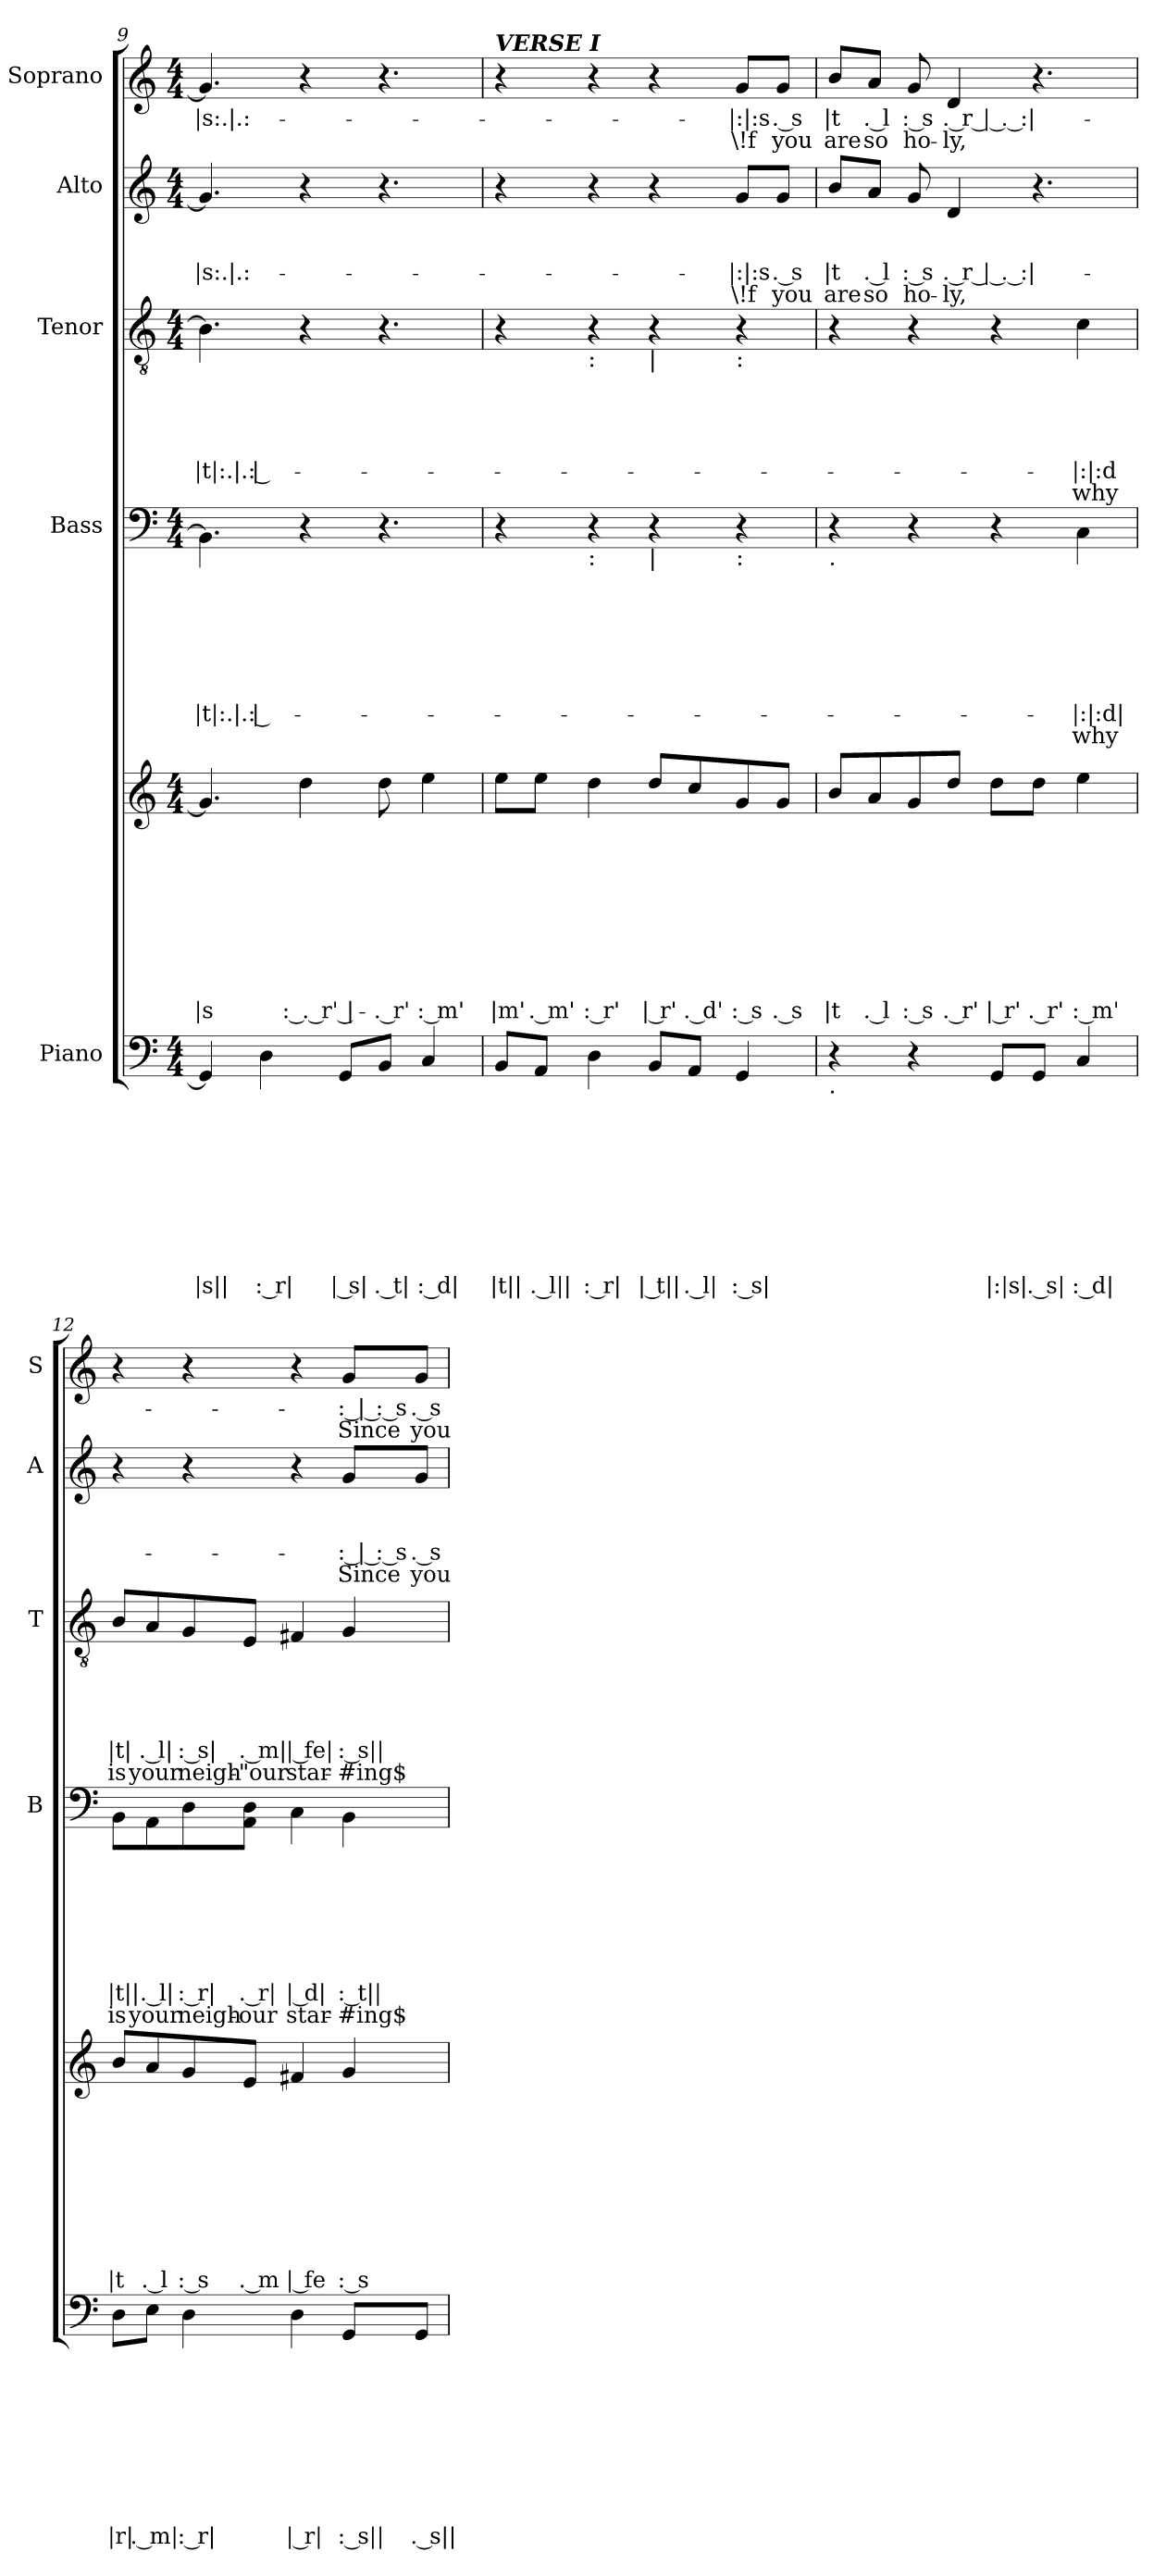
**kern	**text	**text	**text	**text	**text	**text	**text	**text	**text	**kern	**text	**text	**text	**text	**text	**text	**text	**text	**text	**kern	**text	**text	**text	**text	**text	**text	**text	**text	**kern	**text	**text	**text	**text	**text	**text	**kern	**text	**text	**text	**text	**kern	**text	**text
*part5	*part5	*part5	*part5	*part5	*part5	*part5	*part5	*part5	*part5	*part5	*part5	*part5	*part5	*part5	*part5	*part5	*part5	*part5	*part5	*part4	*part4	*part4	*part4	*part4	*part4	*part4	*part4	*part4	*part3	*part3	*part3	*part3	*part3	*part3	*part3	*part2	*part2	*part2	*part2	*part2	*part1	*part1	*part1
*staff6	*staff6	*staff6	*staff6	*staff6	*staff6	*staff6	*staff6	*staff6	*staff6	*staff5	*staff5	*staff5	*staff5	*staff5	*staff5	*staff5	*staff5	*staff5	*staff5	*staff4	*staff4	*staff4	*staff4	*staff4	*staff4	*staff4	*staff4	*staff4	*staff3	*staff3	*staff3	*staff3	*staff3	*staff3	*staff3	*staff2	*staff2	*staff2	*staff2	*staff2	*staff1	*staff1	*staff1
*I"Piano	*	*	*	*	*	*	*	*	*	*	*	*	*	*	*	*	*	*	*	*I"Bass	*	*	*	*	*	*	*	*	*I"Tenor	*	*	*	*	*	*	*I"Alto	*	*	*	*	*I"Soprano	*	*
*	*	*	*	*	*	*	*	*	*	*	*	*	*	*	*	*	*	*	*	*I'B	*	*	*	*	*	*	*	*	*I'T	*	*	*	*	*	*	*I'A	*	*	*	*	*I'S	*	*
*clefF4	*	*	*	*	*	*	*	*	*	*clefG2	*	*	*	*	*	*	*	*	*	*clefF4	*	*	*	*	*	*	*	*	*clefGv2	*	*	*	*	*	*	*clefG2	*	*	*	*	*clefG2	*	*
*k[]	*	*	*	*	*	*	*	*	*	*k[]	*	*	*	*	*	*	*	*	*	*k[]	*	*	*	*	*	*	*	*	*k[]	*	*	*	*	*	*	*k[]	*	*	*	*	*k[]	*	*
*C:	*	*	*	*	*	*	*	*	*	*C:	*	*	*	*	*	*	*	*	*	*C:	*	*	*	*	*	*	*	*	*C:	*	*	*	*	*	*	*C:	*	*	*	*	*C:	*	*
*M4/4	*	*	*	*	*	*	*	*	*	*M4/4	*	*	*	*	*	*	*	*	*	*M4/4	*	*	*	*	*	*	*	*	*M4/4	*	*	*	*	*	*	*M4/4	*	*	*	*	*M4/4	*	*
=9	=9	=9	=9	=9	=9	=9	=9	=9	=9	=9	=9	=9	=9	=9	=9	=9	=9	=9	=9	=9	=9	=9	=9	=9	=9	=9	=9	=9	=9	=9	=9	=9	=9	=9	=9	=9	=9	=9	=9	=9	=9	=9	=9
!	!	!	!	!	!	!	!	!	!LO:LY:b:rj	!	!	!	!	!	!	!	!	!	!LO:LY:b:rj	!	!	!	!	!	!	!	!LO:LY:b:rj	!	!	!	!	!	!	!LO:LY:b:rj	!	!	!	!	!LO:LY:b:rj	!	!	!LO:LY:b:rj	!
4GG/]	.	.	.	.	.	.	.	.	|s||	4.g/]	.	.	.	.	.	.	.	.	|s	4.BB\]	.	.	.	.	.	.	|t|:.|.: |-	.	4.B\]	.	.	.	.	|t|:.|.: |-	.	4.g/]	.	.	|s:.|.:-	.	4.g/]	|s:.|.:-	.
!	!	!	!	!	!	!	!	!	!LO:LY:b:rj	!	!	!	!	!	!	!	!	!	!	!	!	!	!	!	!	!	!	!	!	!	!	!	!	!	!	!	!	!	!	!	!	!	!
4D\	.	.	.	.	.	.	.	.	: r|	.	.	.	.	.	.	.	.	.	.	.	.	.	.	.	.	.	.	.	.	.	.	.	.	.	.	.	.	.	.	.	.	.	.
!	!	!	!	!	!	!	!	!	!	!	!	!	!	!	!	!	!	!	!LO:LY:b:rj	!	!	!	!	!	!	!	!	!	!	!	!	!	!	!	!	!	!	!	!	!	!	!	!
.	.	.	.	.	.	.	.	.	.	4dd\	.	.	.	.	.	.	.	.	: . r' |-	4r	.	.	.	.	.	.	.	.	4r	.	.	.	.	.	.	4r	.	.	.	.	4r	.	.
!	!	!	!	!	!	!	!	!	!LO:LY:b:rj	!	!	!	!	!	!	!	!	!	!	!	!	!	!	!	!	!	!	!	!	!	!	!	!	!	!	!	!	!	!	!	!	!	!
8GG/L	.	.	.	.	.	.	.	.	| s|	.	.	.	.	.	.	.	.	.	.	.	.	.	.	.	.	.	.	.	.	.	.	.	.	.	.	.	.	.	.	.	.	.	.
!	!	!	!	!	!	!	!	!	!LO:LY:b:rj	!	!	!	!	!	!	!	!	!	!LO:LY:b:rj	!	!	!	!	!	!	!	!	!	!	!	!	!	!	!	!	!	!	!	!	!	!	!	!
8BB/J	.	.	.	.	.	.	.	.	. t|	8dd\	.	.	.	.	.	.	.	.	-. r'	4.r	.	.	.	.	.	.	.	.	4.r	.	.	.	.	.	.	4.r	.	.	.	.	4.r	.	.
!	!	!	!	!	!	!	!	!	!LO:LY:b:rj	!	!	!	!	!	!	!	!	!	!LO:LY:b:rj	!	!	!	!	!	!	!	!	!	!	!	!	!	!	!	!	!	!	!	!	!	!	!	!
4C/	.	.	.	.	.	.	.	.	: d|	4ee\	.	.	.	.	.	.	.	.	: m'	.	.	.	.	.	.	.	.	.	.	.	.	.	.	.	.	.	.	.	.	.	.	.	.
=10	=10	=10	=10	=10	=10	=10	=10	=10	=10	=10	=10	=10	=10	=10	=10	=10	=10	=10	=10	=10	=10	=10	=10	=10	=10	=10	=10	=10	=10	=10	=10	=10	=10	=10	=10	=10	=10	=10	=10	=10	=10	=10	=10
!	!	!	!	!	!	!	!	!	!	!	!	!	!	!	!	!	!	!	!	!	!	!	!	!	!	!	!	!	!	!	!	!	!	!	!	!	!	!	!	!	!LO:TX:a:Bi:t=VERSE I	!	!
!	!	!	!	!	!	!	!	!	!LO:LY:b:rj	!	!	!	!	!	!	!	!	!	!LO:LY:b:rj	!	!	!	!	!	!	!	!	!	!	!	!	!	!	!	!	!	!	!	!	!	!	!	!
8BB/L	.	.	.	.	.	.	.	.	|t||	8ee\L	.	.	.	.	.	.	.	.	|m'	4r	.	.	.	.	.	.	.	.	4r	.	.	.	.	.	.	4r	.	.	.	.	4r	.	.
!	!	!	!	!	!	!	!	!	!LO:LY:b:rj	!	!	!	!	!	!	!	!	!	!LO:LY:b:rj	!	!	!	!	!	!	!	!	!	!	!	!	!	!	!	!	!	!	!	!	!	!	!	!
8AA/J	.	.	.	.	.	.	.	.	. l||	8ee\J	.	.	.	.	.	.	.	.	. m'	.	.	.	.	.	.	.	.	.	.	.	.	.	.	.	.	.	.	.	.	.	.	.	.
!	!	!	!	!	!	!	!	!	!	!	!	!	!	!	!	!	!	!	!	!	!	!	!	!	!	!	!	!	!LO:TX:b:t=&colon;	!	!	!	!	!	!	!	!	!	!	!	!	!	!
!	!	!	!	!	!	!	!	!	!	!	!	!	!	!	!	!	!	!	!	!LO:TX:b:t=&colon;	!	!	!	!	!	!	!	!	!	!	!	!	!	!	!	!	!	!	!	!	!	!	!
!	!	!	!	!	!	!	!	!	!LO:LY:b:rj	!	!	!	!	!	!	!	!	!	!LO:LY:b:rj	!	!	!	!	!	!	!	!	!	!	!	!	!	!	!	!	!	!	!	!	!	!	!	!
4D\	.	.	.	.	.	.	.	.	: r|	4dd\	.	.	.	.	.	.	.	.	: r'	4r	.	.	.	.	.	.	.	.	4r	.	.	.	.	.	.	4r	.	.	.	.	4r	.	.
!	!	!	!	!	!	!	!	!	!	!	!	!	!	!	!	!	!	!	!	!	!	!	!	!	!	!	!	!	!LO:TX:b:t=|	!	!	!	!	!	!	!	!	!	!	!	!	!	!
!	!	!	!	!	!	!	!	!	!	!	!	!	!	!	!	!	!	!	!	!LO:TX:b:t=|	!	!	!	!	!	!	!	!	!	!	!	!	!	!	!	!	!	!	!	!	!	!	!
!	!	!	!	!	!	!	!	!	!LO:LY:b:rj	!	!	!	!	!	!	!	!	!	!LO:LY:b:rj	!	!	!	!	!	!	!	!	!	!	!	!	!	!	!	!	!	!	!	!	!	!	!	!
8BB/L	.	.	.	.	.	.	.	.	| t||	8dd/L	.	.	.	.	.	.	.	.	| r'	4r	.	.	.	.	.	.	.	.	4r	.	.	.	.	.	.	4r	.	.	.	.	4r	.	.
!	!	!	!	!	!	!	!	!	!LO:LY:b:rj	!	!	!	!	!	!	!	!	!	!LO:LY:b:rj	!	!	!	!	!	!	!	!	!	!	!	!	!	!	!	!	!	!	!	!	!	!	!	!
8AA/J	.	.	.	.	.	.	.	.	. l|	8cc/	.	.	.	.	.	.	.	.	. d'	.	.	.	.	.	.	.	.	.	.	.	.	.	.	.	.	.	.	.	.	.	.	.	.
!	!	!	!	!	!	!	!	!	!	!	!	!	!	!	!	!	!	!	!	!	!	!	!	!	!	!	!	!	!LO:TX:b:t=&colon;	!	!	!	!	!	!	!	!	!	!	!	!	!	!
!	!	!	!	!	!	!	!	!	!	!	!	!	!	!	!	!	!	!	!	!LO:TX:b:t=&colon;	!	!	!	!	!	!	!	!	!	!	!	!	!	!	!	!	!	!	!	!	!	!	!
!	!	!	!	!	!	!	!	!	!LO:LY:b:rj	!	!	!	!	!	!	!	!	!	!LO:LY:b:rj	!	!	!	!	!	!	!	!	!	!	!	!	!	!	!	!	!	!	!	!LO:LY:b:rj	!LO:LY:b:rj	!	!LO:LY:b:rj	!LO:LY:b:rj
4GG/	.	.	.	.	.	.	.	.	: s|	8g/	.	.	.	.	.	.	.	.	: s	4r	.	.	.	.	.	.	.	.	4r	.	.	.	.	.	.	8g/L	.	.	-|:|:s	\!f	8g/L	-|:|:s	\!f
!	!	!	!	!	!	!	!	!	!	!	!	!	!	!	!	!	!	!	!LO:LY:b:rj	!	!	!	!	!	!	!	!	!	!	!	!	!	!	!	!	!	!	!	!LO:LY:b:rj	!LO:LY:b:rj	!	!LO:LY:b:rj	!LO:LY:b:rj
.	.	.	.	.	.	.	.	.	.	8g/J	.	.	.	.	.	.	.	.	. s	.	.	.	.	.	.	.	.	.	.	.	.	.	.	.	.	8g/J	.	.	. s	you	8g/J	. s	you
!!LO:PB:g=z
=11	=11	=11	=11	=11	=11	=11	=11	=11	=11	=11	=11	=11	=11	=11	=11	=11	=11	=11	=11	=11	=11	=11	=11	=11	=11	=11	=11	=11	=11	=11	=11	=11	=11	=11	=11	=11	=11	=11	=11	=11	=11	=11	=11
!	!	!	!	!	!	!	!	!	!	!	!	!	!	!	!	!	!	!	!	!LO:TX:b:t=.	!	!	!	!	!	!	!	!	!	!	!	!	!	!	!	!	!	!	!	!	!	!	!
!LO:TX:b:t=.	!	!	!	!	!	!	!	!	!	!	!	!	!	!	!	!	!	!	!	!	!	!	!	!	!	!	!	!	!	!	!	!	!	!	!	!	!	!	!	!	!	!	!
!	!	!	!	!	!	!	!	!	!	!	!	!	!	!	!	!	!	!	!LO:LY:b:rj	!	!	!	!	!	!	!	!	!	!	!	!	!	!	!	!	!	!	!	!LO:LY:b:rj	!LO:LY:b:rj	!	!LO:LY:b:rj	!LO:LY:b:rj
4r	.	.	.	.	.	.	.	.	.	8b/L	.	.	.	.	.	.	.	.	|t	4r	.	.	.	.	.	.	.	.	4r	.	.	.	.	.	.	8b/L	.	.	|t	are	8b/L	|t	are
!	!	!	!	!	!	!	!	!	!	!	!	!	!	!	!	!	!	!	!LO:LY:b:rj	!	!	!	!	!	!	!	!	!	!	!	!	!	!	!	!	!	!	!	!LO:LY:b:rj	!LO:LY:b:rj	!	!LO:LY:b:rj	!LO:LY:b:rj
.	.	.	.	.	.	.	.	.	.	8a/	.	.	.	.	.	.	.	.	. l	.	.	.	.	.	.	.	.	.	.	.	.	.	.	.	.	8a/J	.	.	. l	so	8a/J	. l	so
!	!	!	!	!	!	!	!	!	!	!	!	!	!	!	!	!	!	!	!LO:LY:b:rj	!	!	!	!	!	!	!	!	!	!	!	!	!	!	!	!	!	!	!	!LO:LY:b:rj	!LO:LY:b:rj	!	!LO:LY:b:rj	!LO:LY:b:rj
4r	.	.	.	.	.	.	.	.	.	8g/	.	.	.	.	.	.	.	.	: s	4r	.	.	.	.	.	.	.	.	4r	.	.	.	.	.	.	8g/	.	.	: s	ho-	8g/	: s	ho-
!	!	!	!	!	!	!	!	!	!	!	!	!	!	!	!	!	!	!	!LO:LY:b:rj	!	!	!	!	!	!	!	!	!	!	!	!	!	!	!	!	!	!	!	!LO:LY:b:rj	!LO:LY:b:rj	!	!LO:LY:b:rj	!LO:LY:b:rj
.	.	.	.	.	.	.	.	.	.	8dd/J	.	.	.	.	.	.	.	.	. r'	.	.	.	.	.	.	.	.	.	.	.	.	.	.	.	.	4d/	.	.	. r | . :|-	-ly,	4d/	. r | . :|-	-ly,
!	!	!	!	!	!	!	!	!	!LO:LY:b:rj	!	!	!	!	!	!	!	!	!	!LO:LY:b:rj	!	!	!	!	!	!	!	!	!	!	!	!	!	!	!	!	!	!	!	!	!	!	!	!
8GG/L	.	.	.	.	.	.	.	.	|:|s|	8dd\L	.	.	.	.	.	.	.	.	| r'	4r	.	.	.	.	.	.	.	.	4r	.	.	.	.	.	.	.	.	.	.	.	.	.	.
!	!	!	!	!	!	!	!	!	!LO:LY:b:rj	!	!	!	!	!	!	!	!	!	!LO:LY:b:rj	!	!	!	!	!	!	!	!	!	!	!	!	!	!	!	!	!	!	!	!	!	!	!	!
8GG/J	.	.	.	.	.	.	.	.	. s|	8dd\J	.	.	.	.	.	.	.	.	. r'	.	.	.	.	.	.	.	.	.	.	.	.	.	.	.	.	4.r	.	.	.	.	4.r	.	.
!	!	!	!	!	!	!	!	!	!LO:LY:b:rj	!	!	!	!	!	!	!	!	!	!LO:LY:b:rj	!	!	!	!	!	!	!	!LO:LY:b:rj	!LO:LY:b:rj	!	!	!	!	!	!LO:LY:b:rj	!LO:LY:b:rj	!	!	!	!	!	!	!	!
4C/	.	.	.	.	.	.	.	.	: d|	4ee\	.	.	.	.	.	.	.	.	: m'	4C\	.	.	.	.	.	.	-|:|:d|	why	4c\	.	.	.	.	-|:|:d	why	.	.	.	.	.	.	.	.
=12	=12	=12	=12	=12	=12	=12	=12	=12	=12	=12	=12	=12	=12	=12	=12	=12	=12	=12	=12	=12	=12	=12	=12	=12	=12	=12	=12	=12	=12	=12	=12	=12	=12	=12	=12	=12	=12	=12	=12	=12	=12	=12	=12
!	!	!	!	!	!	!	!	!	!LO:LY:b:rj	!	!	!	!	!	!	!	!	!	!LO:LY:b:rj	!	!	!	!	!	!	!	!LO:LY:b:rj	!LO:LY:b:rj	!	!	!	!	!	!LO:LY:b:rj	!LO:LY:b:rj	!	!	!	!	!	!	!	!
8D\L	.	.	.	.	.	.	.	.	|r|	8b/L	.	.	.	.	.	.	.	.	|t	8BB\L	.	.	.	.	.	.	|t||	is	8B/L	.	.	.	.	|t|	is	4r	.	.	.	.	4r	.	.
!	!	!	!	!	!	!	!	!	!LO:LY:b:rj	!	!	!	!	!	!	!	!	!	!LO:LY:b:rj	!	!	!	!	!	!	!	!LO:LY:b:rj	!LO:LY:b:rj	!	!	!	!	!	!LO:LY:b:rj	!LO:LY:b:rj	!	!	!	!	!	!	!	!
8E\J	.	.	.	.	.	.	.	.	. m|	8a/	.	.	.	.	.	.	.	.	. l	8AA\	.	.	.	.	.	.	. l|	your	8A/	.	.	.	.	. l|	your	.	.	.	.	.	.	.	.
!	!	!	!	!	!	!	!	!	!LO:LY:b:rj	!	!	!	!	!	!	!	!	!	!LO:LY:b:rj	!	!	!	!	!	!	!	!LO:LY:b:rj	!LO:LY:b:rj	!	!	!	!	!	!LO:LY:b:rj	!LO:LY:b:rj	!	!	!	!	!	!	!	!
4D\	.	.	.	.	.	.	.	.	: r|	8g/	.	.	.	.	.	.	.	.	: s	8D\	.	.	.	.	.	.	: r|	neigh-	8G/	.	.	.	.	: s|	neigh-	4r	.	.	.	.	4r	.	.
!	!	!	!	!	!	!	!	!	!	!	!	!	!	!	!	!	!	!	!LO:LY:b:rj	!	!	!	!	!	!	!	!LO:LY:b:rj	!LO:LY:b:rj	!	!	!	!	!	!LO:LY:b:rj	!LO:LY:b:rj	!	!	!	!	!	!	!	!
.	.	.	.	.	.	.	.	.	.	8e/J	.	.	.	.	.	.	.	.	. m	8AA\ 8D\J	.	.	.	.	.	.	. r|	-our	8E/J	.	.	.	.	. m|	-"our	.	.	.	.	.	.	.	.
!	!	!	!	!	!	!	!	!	!LO:LY:b:rj	!	!	!	!	!	!	!	!	!	!LO:LY:b:rj	!	!	!	!	!	!	!	!LO:LY:b:rj	!LO:LY:b:rj	!	!	!	!	!	!LO:LY:b:rj	!LO:LY:b:rj	!	!	!	!	!	!	!	!
4D\	.	.	.	.	.	.	.	.	| r|	4f#X/	.	.	.	.	.	.	.	.	| fe	4C\	.	.	.	.	.	.	| d|	star-	4F#X/	.	.	.	.	| fe|	star-	4r	.	.	.	.	4r	.	.
!	!	!	!	!	!	!	!	!	!LO:LY:b:rj	!	!	!	!	!	!	!	!	!	!LO:LY:b:rj	!	!	!	!	!	!	!	!LO:LY:b:rj	!LO:LY:b:rj	!	!	!	!	!	!LO:LY:b:rj	!LO:LY:b:rj	!	!	!	!LO:LY:b:rj	!LO:LY:b:rj	!	!LO:LY:b:rj	!LO:LY:b:rj
8GG/L	.	.	.	.	.	.	.	.	: s||	4g/	.	.	.	.	.	.	.	.	: s	4BB\	.	.	.	.	.	.	: t||	-#ing$	4G/	.	.	.	.	: s||	-#ing$	8g/L	.	.	-: | : s	Since	8g/L	-: | : s	Since
!	!	!	!	!	!	!	!	!	!LO:LY:b:rj	!	!	!	!	!	!	!	!	!	!	!	!	!	!	!	!	!	!	!	!	!	!	!	!	!	!	!	!	!	!LO:LY:b:rj	!LO:LY:b:rj	!	!LO:LY:b:rj	!LO:LY:b:rj
8GG/J	.	.	.	.	.	.	.	.	. s||	.	.	.	.	.	.	.	.	.	.	.	.	.	.	.	.	.	.	.	.	.	.	.	.	.	.	8g/J	.	.	. s	you	8g/J	. s	you
=	=	=	=	=	=	=	=	=	=	=	=	=	=	=	=	=	=	=	=	=	=	=	=	=	=	=	=	=	=	=	=	=	=	=	=	=	=	=	=	=	=	=	=
*-	*-	*-	*-	*-	*-	*-	*-	*-	*-	*-	*-	*-	*-	*-	*-	*-	*-	*-	*-	*-	*-	*-	*-	*-	*-	*-	*-	*-	*-	*-	*-	*-	*-	*-	*-	*-	*-	*-	*-	*-	*-	*-	*-
